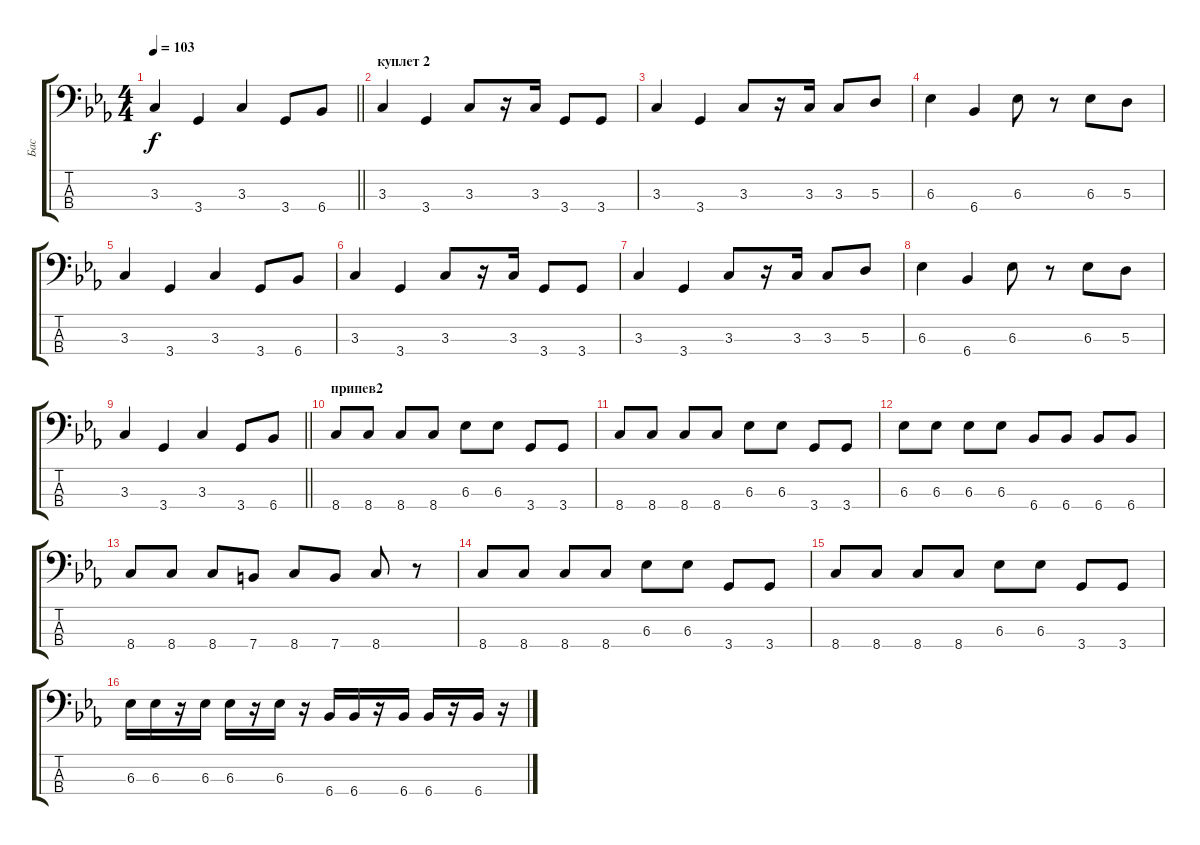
\track ("Бас" "Бас") {instrument electricbassfinger}
\staff {score tabs}
\tuning (G2 D2 A1 E1) {hide}
\ts (4 4)
\tempo 103
\clef f4
\barLineRight lightlight
\ks cminor
3.3.4{dy f} 3.4.4 3.3.4 3.4.8 6.4.8 |
\section ("" "куплет 2")
3.3.4 3.4.4 3.3.8 r.16 3.3.16 3.4.8 3.4.8 |
3.3.4 3.4.4 3.3.8 r.16 3.3.16 3.3.8 5.3.8 |
6.3.4 6.4.4 6.3.8 r.8 6.3.8 5.3.8 |
3.3.4 3.4.4 3.3.4 3.4.8 6.4.8 |
3.3.4 3.4.4 3.3.8 r.16 3.3.16 3.4.8 3.4.8 |
3.3.4 3.4.4 3.3.8 r.16 3.3.16 3.3.8 5.3.8 |
6.3.4 6.4.4 6.3.8 r.8 6.3.8 5.3.8 |
\barLineRight lightlight
3.3.4 3.4.4 3.3.4 3.4.8 6.4.8 |
\section ("" "припев2")
8.4.8 8.4.8 8.4.8 8.4.8 6.3.8 6.3.8 3.4.8 3.4.8 |
8.4.8 8.4.8 8.4.8 8.4.8 6.3.8 6.3.8 3.4.8 3.4.8 |
6.3.8 6.3.8 6.3.8 6.3.8 6.4.8 6.4.8 6.4.8 6.4.8 |
8.4.8 8.4.8 8.4.8 7.4.8 8.4.8 7.4.8 8.4.8 r.8 |
8.4.8 8.4.8 8.4.8 8.4.8 6.3.8 6.3.8 3.4.8 3.4.8 |
8.4.8 8.4.8 8.4.8 8.4.8 6.3.8 6.3.8 3.4.8 3.4.8 |
6.3.16 6.3.16 r.16 6.3.16 6.3.16 r.16 6.3.16 r.16 6.4.16 6.4.16 r.16 6.4.16 6.4.16 r.16 6.4.16 r.16
